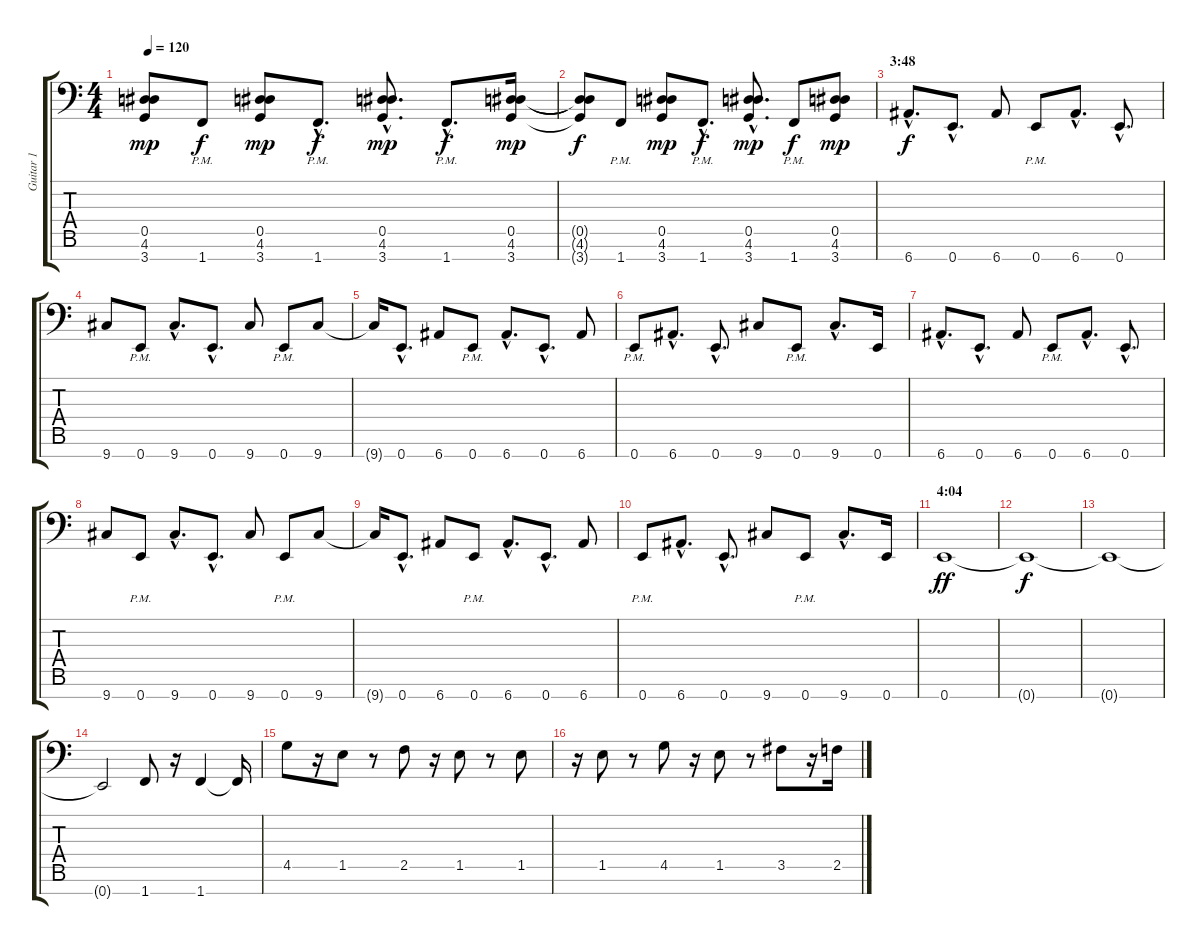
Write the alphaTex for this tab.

\track ("Guitar 1" "Guitar 1") {instrument distortionguitar}
\staff {score tabs}
\tuning (Bb3 Gb3 Db3 Ab2 Eb2 Bb1 E1) {hide}
\ts (4 4)
\tempo 120
\clef f4
\ks c
(0.5 4.6 3.7).8{dy mp} 1.7{pm}.8{dy f} (0.5 4.6 3.7).8{dy mp} 1.7{hac pm}.8{d dy f} (0.5{hac} 4.6{hac} 3.7{hac}).8{d dy mp} 1.7{hac pm}.8{d dy f} (0.5 4.6 3.7).16{dy mp} |
(0.5{t} 4.6{t} 3.7{t}).8{dy f} 1.7{pm}.8 (0.5 4.6 3.7).8{dy mp} 1.7{hac pm}.8{d dy f} (0.5{hac} 4.6{hac} 3.7{hac}).8{d dy mp} 1.7{pm}.8{dy f} (0.5 4.6 3.7).8{dy mp} |
\section ("" "3:48")
6.7{hac}.8{d dy f} 0.7{hac}.8{d} 6.7.8 0.7{pm}.8 6.7{hac}.8{d} 0.7{hac}.8{d} |
9.7.8 0.7{pm}.8 9.7{hac}.8{d} 0.7{hac}.8{d} 9.7.8 0.7{pm}.8 9.7.8 |
9.7{t}.16 0.7{hac}.8{d} 6.7.8 0.7{pm}.8 6.7{hac}.8{d} 0.7{hac}.8{d} 6.7.8 |
0.7{pm}.8 6.7{hac}.8{d} 0.7{hac}.8{d} 9.7.8 0.7{pm}.8 9.7{hac}.8{d} 0.7.16 |
6.7{hac}.8{d} 0.7{hac}.8{d} 6.7.8 0.7{pm}.8 6.7{hac}.8{d} 0.7{hac}.8{d} |
9.7.8 0.7{pm}.8 9.7{hac}.8{d} 0.7{hac}.8{d} 9.7.8 0.7{pm}.8 9.7.8 |
9.7{t}.16 0.7{hac}.8{d} 6.7.8 0.7{pm}.8 6.7{hac}.8{d} 0.7{hac}.8{d} 6.7.8 |
0.7{pm}.8 6.7{hac}.8{d} 0.7{hac}.8{d} 9.7.8 0.7{pm}.8 9.7{hac}.8{d} 0.7.16 |
\section ("" "4:04")
0.7.1{dy ff} |
0.7{t}.1{dy f} |
0.7{t}.1 |
0.7{t}.2 1.7.8 r.16 1.7.4 1.7{t}.16 |
4.5.8 r.16 1.5.8 r.8 2.5.8 r.16 1.5.8 r.8 1.5.8 |
r.16 1.5.8 r.8 4.5.8 r.16 1.5.8 r.8 3.5.8 r.16 2.5.16
